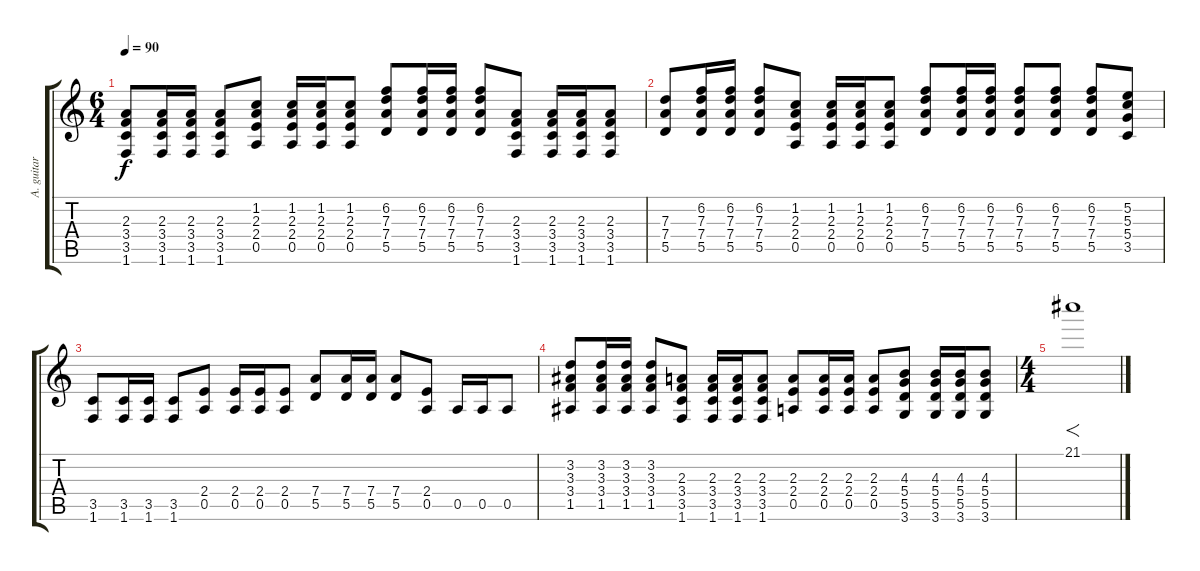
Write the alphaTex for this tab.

\track ("A. guitar" "A. guitar") {instrument acousticguitarsteel}
\staff {score tabs}
\tuning (E4 B3 G3 D3 A2 E2) {hide}
\ts (6 4)
\tempo 90
\clef g2
\ks c
(2.3 3.4 3.5 1.6).8{dy f} (2.3 3.4 3.5 1.6).16 (2.3 3.4 3.5 1.6).16 (2.3 3.4 3.5 1.6).8 (1.2 2.3 2.4 0.5).8 (1.2 2.3 2.4 0.5).16 (1.2 2.3 2.4 0.5).16 (1.2 2.3 2.4 0.5).8 (6.2 7.3 7.4 5.5).8 (6.2 7.3 7.4 5.5).16 (6.2 7.3 7.4 5.5).16 (6.2 7.3 7.4 5.5).8 (2.3 3.4 3.5 1.6).8 (2.3 3.4 3.5 1.6).16 (2.3 3.4 3.5 1.6).16 (2.3 3.4 3.5 1.6).8 |
(7.3 7.4 5.5).8 (6.2 7.3 7.4 5.5).16 (6.2 7.3 7.4 5.5).16 (6.2 7.3 7.4 5.5).8 (1.2 2.3 2.4 0.5).8 (1.2 2.3 2.4 0.5).16 (1.2 2.3 2.4 0.5).16 (1.2 2.3 2.4 0.5).8 (6.2 7.3 7.4 5.5).8 (6.2 7.3 7.4 5.5).16 (6.2 7.3 7.4 5.5).16 (6.2 7.3 7.4 5.5).8 (6.2 7.3 7.4 5.5).8 (6.2 7.3 7.4 5.5).8 (5.2 5.3 5.4 3.5).8 |
(3.5 1.6).8 (3.5 1.6).16 (3.5 1.6).16 (3.5 1.6).8 (2.4 0.5).8 (2.4 0.5).16 (2.4 0.5).16 (2.4 0.5).8 (7.4 5.5).8 (7.4 5.5).16 (7.4 5.5).16 (7.4 5.5).8 (2.4 0.5).8 0.5.16 0.5.16 0.5.8 |
(3.2 3.3 3.4 1.5).8 (3.2 3.3 3.4 1.5).16 (3.2 3.3 3.4 1.5).16 (3.2 3.3 3.4 1.5).8 (2.3 3.4 3.5 1.6).8 (2.3 3.4 3.5 1.6).16 (2.3 3.4 3.5 1.6).16 (2.3 3.4 3.5 1.6).8 (2.3 2.4 0.5).8 (2.3 2.4 0.5).16 (2.3 2.4 0.5).16 (2.3 2.4 0.5).8 (4.3 5.4 5.5 3.6).8 (4.3 5.4 5.5 3.6).16 (4.3 5.4 5.5 3.6).16 (4.3 5.4 5.5 3.6).8 |
\ts (4 4)
21.1.1{f volume 14 instrument distortionguitar}
